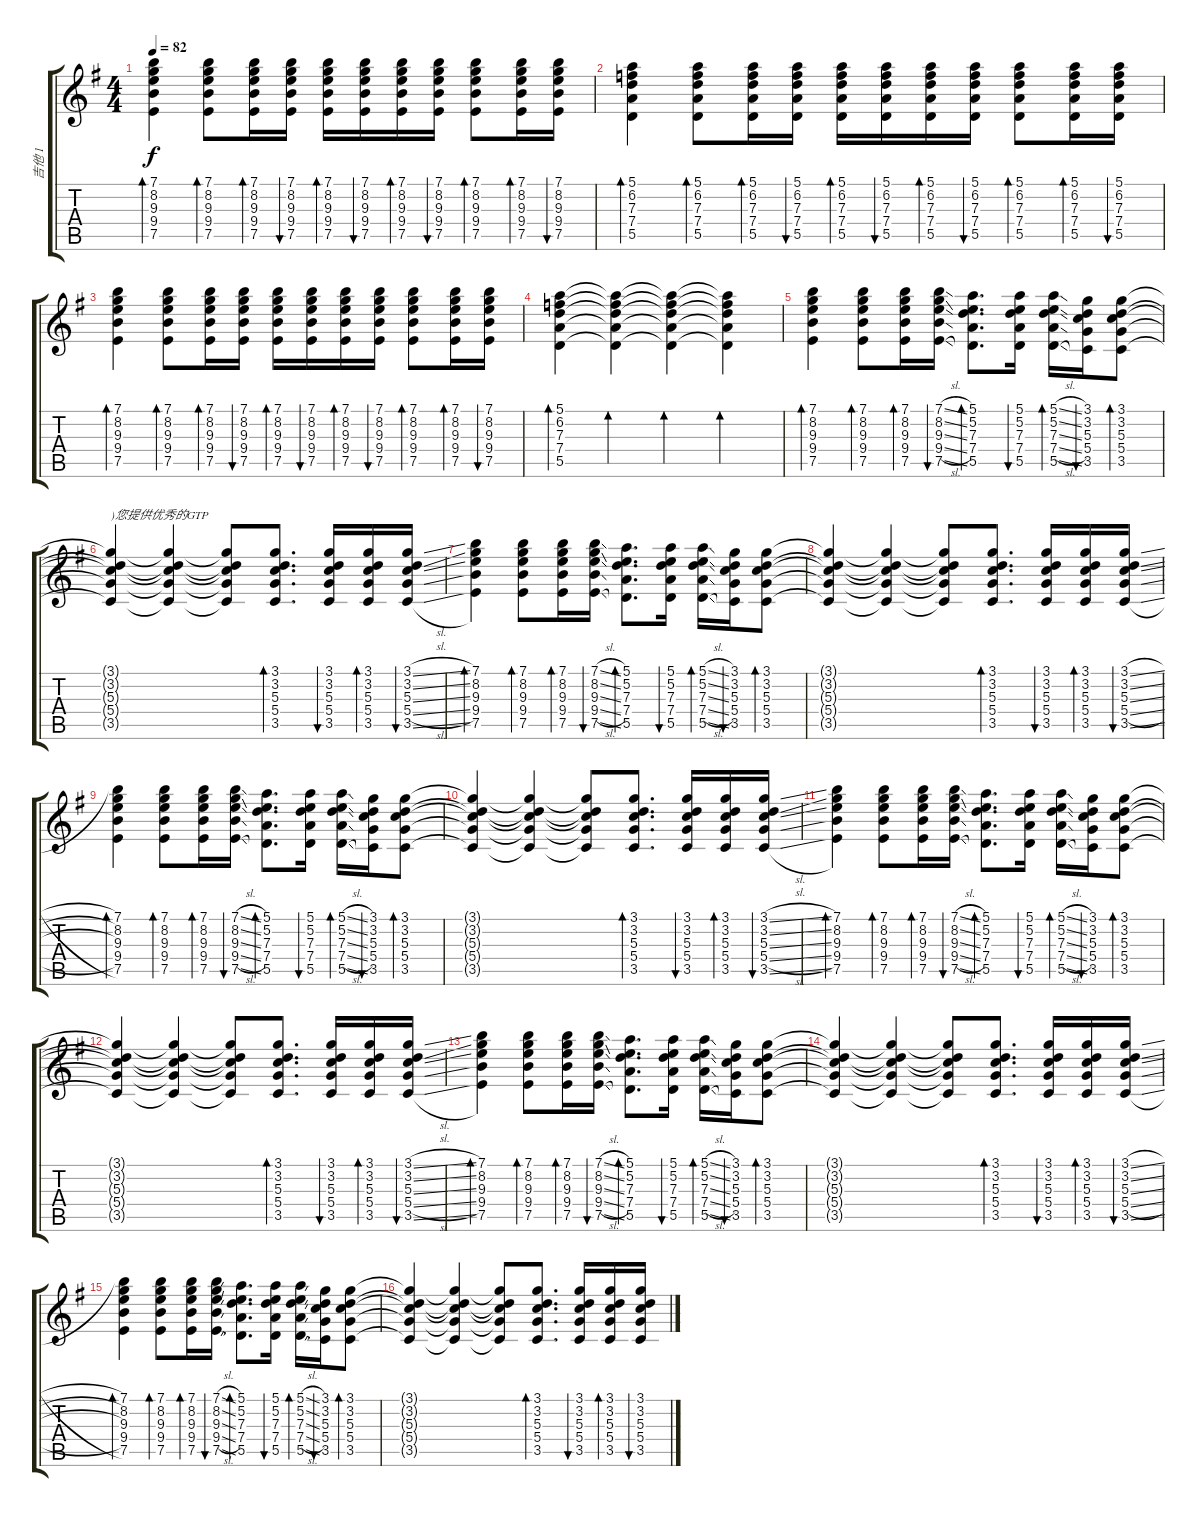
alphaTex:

\track ("吉他 1" "吉他 1") {instrument acousticguitarsteel}
\staff {score tabs}
\tuning (E4 B3 G3 D3 A2 E2) {hide}
\ts (4 4)
\tempo 82
\clef g2
\ks g
(7.1 8.2 9.3 9.4 7.5).4{bd 60 dy f} (7.1 8.2 9.3 9.4 7.5).8{bd 60} (7.1 8.2 9.3 9.4 7.5).16{bd 60} (7.1 8.2 9.3 9.4 7.5).16{bu 60} (7.1 8.2 9.3 9.4 7.5).16{bd 60} (7.1 8.2 9.3 9.4 7.5).16{bu 60} (7.1 8.2 9.3 9.4 7.5).16{bd 60} (7.1 8.2 9.3 9.4 7.5).16{bu 60} (7.1 8.2 9.3 9.4 7.5).8{bd 60} (7.1 8.2 9.3 9.4 7.5).16{bd 60} (7.1 8.2 9.3 9.4 7.5).16{bu 60} |
(5.1 6.2 7.3 7.4 5.5).4{bd 60} (5.1 6.2 7.3 7.4 5.5).8{bd 60} (5.1 6.2 7.3 7.4 5.5).16{bd 60} (5.1 6.2 7.3 7.4 5.5).16{bu 60} (5.1 6.2 7.3 7.4 5.5).16{bd 60} (5.1 6.2 7.3 7.4 5.5).16{bu 60} (5.1 6.2 7.3 7.4 5.5).16{bd 60} (5.1 6.2 7.3 7.4 5.5).16{bu 60} (5.1 6.2 7.3 7.4 5.5).8{bd 60} (5.1 6.2 7.3 7.4 5.5).16{bd 60} (5.1 6.2 7.3 7.4 5.5).16{bu 60} |
(7.1 8.2 9.3 9.4 7.5).4{bd 60} (7.1 8.2 9.3 9.4 7.5).8{bd 60} (7.1 8.2 9.3 9.4 7.5).16{bd 60} (7.1 8.2 9.3 9.4 7.5).16{bu 60} (7.1 8.2 9.3 9.4 7.5).16{bd 60} (7.1 8.2 9.3 9.4 7.5).16{bu 60} (7.1 8.2 9.3 9.4 7.5).16{bd 60} (7.1 8.2 9.3 9.4 7.5).16{bu 60} (7.1 8.2 9.3 9.4 7.5).8{bd 60} (7.1 8.2 9.3 9.4 7.5).16{bd 60} (7.1 8.2 9.3 9.4 7.5).16{bu 60} |
(5.1 6.2 7.3 7.4 5.5).4{bd 60} (5.1{t} 6.2{t} 7.3{t} 7.4{t} 5.5{t}).4{bd 60} (5.1{t} 6.2{t} 7.3{t} 7.4{t} 5.5{t}).4{bd 60} (5.1{t} 6.2{t} 7.3{t} 7.4{t} 5.5{t}).4{bd 60} |
(7.1 8.2 9.3 9.4 7.5).4{bd 30} (7.1 8.2 9.3 9.4 7.5).8{bd 30} (7.1 8.2 9.3 9.4 7.5).16{bd 30} (7.1{sl} 8.2{sl} 9.3{sl} 9.4{sl} 7.5{sl}).16{bu 30} (5.1 5.2 7.3 7.4 5.5).8{d bd 30} (5.1 5.2 7.3 7.4 5.5).16{bu 30} (5.1{sl} 5.2{sl} 7.3{sl} 7.4{sl} 5.5{sl}).16{bd 30} (3.1 3.2 5.3 5.4 3.5).16{bu 30} (3.1 3.2 5.3 5.4 3.5).8{bd 30} |
(3.1{t} 3.2{t} 5.3{t} 5.4{t} 3.5{t}).4{txt ")您提供优秀的GTP"} (3.1{t} 3.2{t} 5.3{t} 5.4{t} 3.5{t}).4 (3.1{t} 3.2{t} 5.3{t} 5.4{t} 3.5{t}).8 (3.1 3.2 5.3 5.4 3.5).8{d bd 30} (3.1 3.2 5.3 5.4 3.5).16{bu 30} (3.1 3.2 5.3 5.4 3.5).16{bd 30} (3.1{sl} 3.2{sl} 5.3{sl} 5.4{sl} 3.5{sl}).16{bu 30} |
(7.1 8.2 9.3 9.4 7.5).4{bd 30} (7.1 8.2 9.3 9.4 7.5).8{bd 30} (7.1 8.2 9.3 9.4 7.5).16{bd 30} (7.1{sl} 8.2{sl} 9.3{sl} 9.4{sl} 7.5{sl}).16{bu 30} (5.1 5.2 7.3 7.4 5.5).8{d bd 30} (5.1 5.2 7.3 7.4 5.5).16{bu 30} (5.1{sl} 5.2{sl} 7.3{sl} 7.4{sl} 5.5{sl}).16{bd 30} (3.1 3.2 5.3 5.4 3.5).16{bu 30} (3.1 3.2 5.3 5.4 3.5).8{bd 30} |
(3.1{t} 3.2{t} 5.3{t} 5.4{t} 3.5{t}).4 (3.1{t} 3.2{t} 5.3{t} 5.4{t} 3.5{t}).4 (3.1{t} 3.2{t} 5.3{t} 5.4{t} 3.5{t}).8 (3.1 3.2 5.3 5.4 3.5).8{d bd 30} (3.1 3.2 5.3 5.4 3.5).16{bu 30} (3.1 3.2 5.3 5.4 3.5).16{bd 30} (3.1{sl} 3.2{sl} 5.3{sl} 5.4{sl} 3.5{sl}).16{bu 30} |
(7.1 8.2 9.3 9.4 7.5).4{bd 30} (7.1 8.2 9.3 9.4 7.5).8{bd 30} (7.1 8.2 9.3 9.4 7.5).16{bd 30} (7.1{sl} 8.2{sl} 9.3{sl} 9.4{sl} 7.5{sl}).16{bu 30} (5.1 5.2 7.3 7.4 5.5).8{d bd 30} (5.1 5.2 7.3 7.4 5.5).16{bu 30} (5.1{sl} 5.2{sl} 7.3{sl} 7.4{sl} 5.5{sl}).16{bd 30} (3.1 3.2 5.3 5.4 3.5).16{bu 30} (3.1 3.2 5.3 5.4 3.5).8{bd 30} |
(3.1{t} 3.2{t} 5.3{t} 5.4{t} 3.5{t}).4 (3.1{t} 3.2{t} 5.3{t} 5.4{t} 3.5{t}).4 (3.1{t} 3.2{t} 5.3{t} 5.4{t} 3.5{t}).8 (3.1 3.2 5.3 5.4 3.5).8{d bd 30} (3.1 3.2 5.3 5.4 3.5).16{bu 30} (3.1 3.2 5.3 5.4 3.5).16{bd 30} (3.1{sl} 3.2{sl} 5.3{sl} 5.4{sl} 3.5{sl}).16{bu 30} |
(7.1 8.2 9.3 9.4 7.5).4{bd 30} (7.1 8.2 9.3 9.4 7.5).8{bd 30} (7.1 8.2 9.3 9.4 7.5).16{bd 30} (7.1{sl} 8.2{sl} 9.3{sl} 9.4{sl} 7.5{sl}).16{bu 30} (5.1 5.2 7.3 7.4 5.5).8{d bd 30} (5.1 5.2 7.3 7.4 5.5).16{bu 30} (5.1{sl} 5.2{sl} 7.3{sl} 7.4{sl} 5.5{sl}).16{bd 30} (3.1 3.2 5.3 5.4 3.5).16{bu 30} (3.1 3.2 5.3 5.4 3.5).8{bd 30} |
(3.1{t} 3.2{t} 5.3{t} 5.4{t} 3.5{t}).4 (3.1{t} 3.2{t} 5.3{t} 5.4{t} 3.5{t}).4 (3.1{t} 3.2{t} 5.3{t} 5.4{t} 3.5{t}).8 (3.1 3.2 5.3 5.4 3.5).8{d bd 30} (3.1 3.2 5.3 5.4 3.5).16{bu 30} (3.1 3.2 5.3 5.4 3.5).16{bd 30} (3.1{sl} 3.2{sl} 5.3{sl} 5.4{sl} 3.5{sl}).16{bu 30} |
(7.1 8.2 9.3 9.4 7.5).4{bd 30} (7.1 8.2 9.3 9.4 7.5).8{bd 30} (7.1 8.2 9.3 9.4 7.5).16{bd 30} (7.1{sl} 8.2{sl} 9.3{sl} 9.4{sl} 7.5{sl}).16{bu 30} (5.1 5.2 7.3 7.4 5.5).8{d bd 30} (5.1 5.2 7.3 7.4 5.5).16{bu 30} (5.1{sl} 5.2{sl} 7.3{sl} 7.4{sl} 5.5{sl}).16{bd 30} (3.1 3.2 5.3 5.4 3.5).16{bu 30} (3.1 3.2 5.3 5.4 3.5).8{bd 30} |
(3.1{t} 3.2{t} 5.3{t} 5.4{t} 3.5{t}).4 (3.1{t} 3.2{t} 5.3{t} 5.4{t} 3.5{t}).4 (3.1{t} 3.2{t} 5.3{t} 5.4{t} 3.5{t}).8 (3.1 3.2 5.3 5.4 3.5).8{d bd 30} (3.1 3.2 5.3 5.4 3.5).16{bu 30} (3.1 3.2 5.3 5.4 3.5).16{bd 30} (3.1{sl} 3.2{sl} 5.3{sl} 5.4{sl} 3.5{sl}).16{bu 30} |
(7.1 8.2 9.3 9.4 7.5).4{bd 30} (7.1 8.2 9.3 9.4 7.5).8{bd 30} (7.1 8.2 9.3 9.4 7.5).16{bd 30} (7.1{sl} 8.2{sl} 9.3{sl} 9.4{sl} 7.5{sl}).16{bu 30} (5.1 5.2 7.3 7.4 5.5).8{d bd 30} (5.1 5.2 7.3 7.4 5.5).16{bu 30} (5.1{sl} 5.2{sl} 7.3{sl} 7.4{sl} 5.5{sl}).16{bd 30} (3.1 3.2 5.3 5.4 3.5).16{bu 30} (3.1 3.2 5.3 5.4 3.5).8{bd 30} |
(3.1{t} 3.2{t} 5.3{t} 5.4{t} 3.5{t}).4 (3.1{t} 3.2{t} 5.3{t} 5.4{t} 3.5{t}).4 (3.1{t} 3.2{t} 5.3{t} 5.4{t} 3.5{t}).8 (3.1 3.2 5.3 5.4 3.5).8{d bd 30} (3.1 3.2 5.3 5.4 3.5).16{bu 30} (3.1 3.2 5.3 5.4 3.5).16{bd 30} (3.1{sl} 3.2{sl} 5.3{sl} 5.4{sl} 3.5{sl}).16{bu 30}
